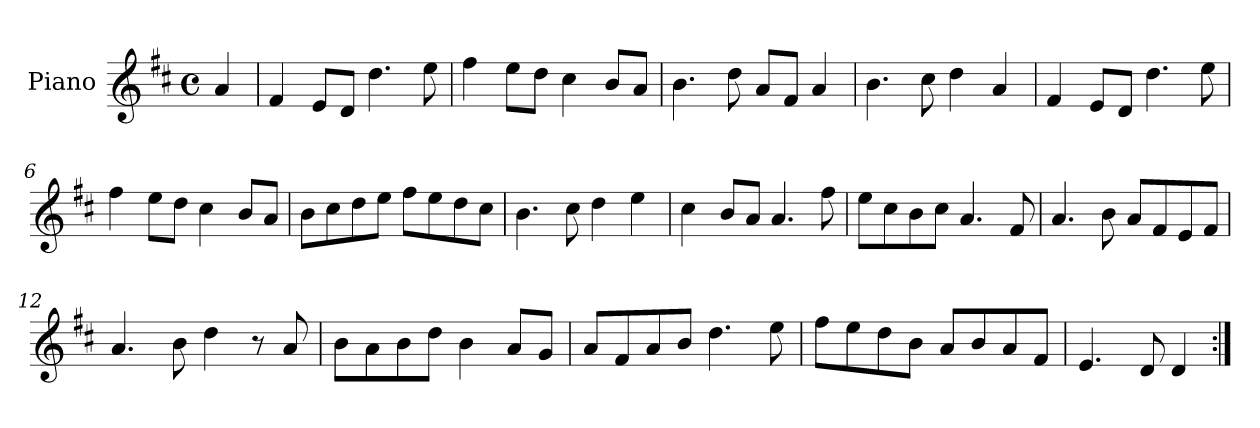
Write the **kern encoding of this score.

**kern
*part1
*staff1
*I"Piano
*I'Pno.
*clefG2
*k[f#c#]
*M4/4
*met(c)
=
4a/
=1
4f#/
8e/L
8d/J
4.dd\
8ee\
=2
4ff#\
8ee\L
8dd\J
4cc#\
8b/L
8a/J
=3
4.b\
8dd\
8a/L
8f#/J
4a/
=4
4.b\
8cc#\
4dd\
4a/
=5
4f#/
8e/L
8d/J
4.dd\
8ee\
=6
4ff#\
8ee\L
8dd\J
4cc#\
8b/L
8a/J
!!LO:LB:g=z
=7
8b\L
8cc#\
8dd\
8ee\J
8ff#\L
8ee\
8dd\
8cc#\J
=8
4.b\
8cc#\
4dd\
4ee\
=9
4cc#\
8b/L
8a/J
4.a/
8ff#\
=10
8ee\L
8cc#\
8b\
8cc#\J
4.a/
8f#/
=11
4.a/
8b\
8a/L
8f#/
8e/
8f#/J
=12
4.a/
8b\
4dd\
8r
8a/
!!LO:LB:g=z
=13
8b\L
8a\
8b\
8dd\J
4b\
8a/L
8g/J
=14
8a/L
8f#/
8a/
8b/J
4.dd\
8ee\
=15
8ff#\L
8ee\
8dd\
8b\J
8a/L
8b/
8a/
8f#/J
=16
4.e/
8d/
4d/
=:|!
*-
